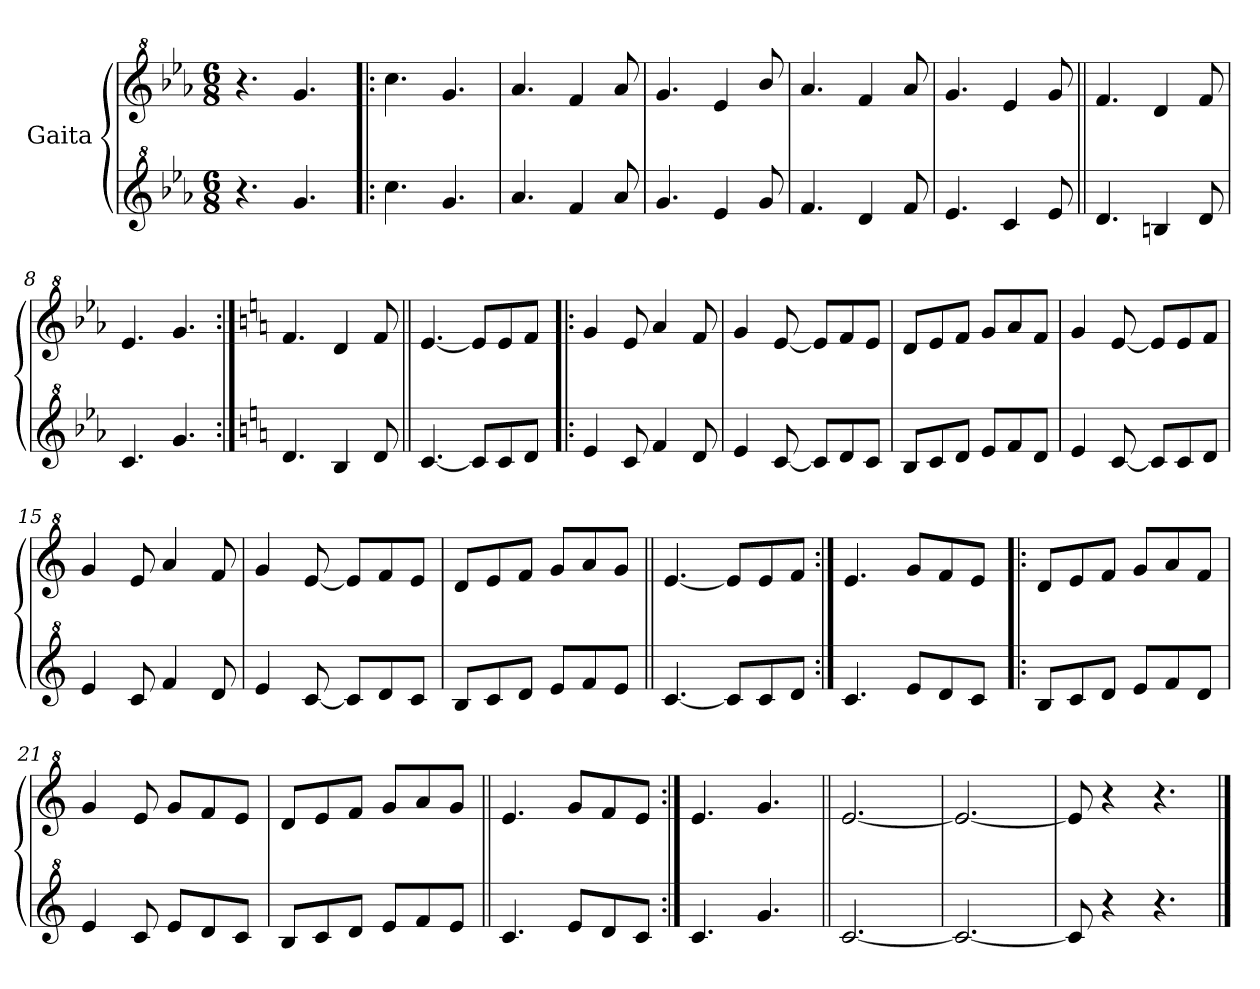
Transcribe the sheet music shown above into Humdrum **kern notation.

**kern	**kern
*part2	*part1
*staff2	*staff1
*I"Gaita	*I"Gaita
*clefG^2	*clefG^2
*k[b-e-a-]	*k[b-e-a-]
*M6/8	*M6/8
*MM204	*MM204
=1	=1
4.r	4.r
4.gg/	4.gg/
=2!|:	=2!|:
4.ccc\	4.ccc\
4.gg/	4.gg/
=3	=3
4.aa-/	4.aa-/
4ff/	4ff/
8aa-/	8aa-/
=4	=4
4.gg/	4.gg/
4ee-/	4ee-/
8gg/	8bb-/
=5	=5
4.ff/	4.aa-/
4dd/	4ff/
8ff/	8aa-/
=6	=6
4.ee-/	4.gg/
4cc/	4ee-/
8ee-/	8gg/
=7||	=7||
4.dd/	4.ff/
4bn/	4dd/
8dd/	8ff/
=8	=8
4.cc/	4.ee-/
4.gg/	4.gg/
=9:|!	=9:|!
*k[]	*k[]
4.dd/	4.ff/
4b/	4dd/
8dd/	8ff/
!!LO:LB:g=z
=10||	=10||
[4.cc/	[4.ee/
8cc/L]	8ee/L]
8cc/	8ee/
8dd/J	8ff/J
=11!|:	=11!|:
4ee/	4gg/
8cc/	8ee/
4ff/	4aa/
8dd/	8ff/
=12	=12
4ee/	4gg/
[8cc/	[8ee/
8cc/L]	8ee/L]
8dd/	8ff/
8cc/J	8ee/J
=13	=13
8b/L	8dd/L
8cc/	8ee/
8dd/J	8ff/J
8ee/L	8gg/L
8ff/	8aa/
8dd/J	8ff/J
=14	=14
4ee/	4gg/
[8cc/	[8ee/
8cc/L]	8ee/L]
8cc/	8ee/
8dd/J	8ff/J
=15	=15
4ee/	4gg/
8cc/	8ee/
4ff/	4aa/
8dd/	8ff/
=16	=16
4ee/	4gg/
[8cc/	[8ee/
8cc/L]	8ee/L]
8dd/	8ff/
8cc/J	8ee/J
!!LO:LB:g=z
=17	=17
8b/L	8dd/L
8cc/	8ee/
8dd/J	8ff/J
8ee/L	8gg/L
8ff/	8aa/
8ee/J	8gg/J
=18||	=18||
[4.cc/	[4.ee/
8cc/L]	8ee/L]
8cc/	8ee/
8dd/J	8ff/J
=19:|!	=19:|!
4.cc/	4.ee/
8ee/L	8gg/L
8dd/	8ff/
8cc/J	8ee/J
=20!|:	=20!|:
8b/L	8dd/L
8cc/	8ee/
8dd/J	8ff/J
8ee/L	8gg/L
8ff/	8aa/
8dd/J	8ff/J
=21	=21
4ee/	4gg/
8cc/	8ee/
8ee/L	8gg/L
8dd/	8ff/
8cc/J	8ee/J
=22	=22
8b/L	8dd/L
8cc/	8ee/
8dd/J	8ff/J
8ee/L	8gg/L
8ff/	8aa/
8ee/J	8gg/J
=23||	=23||
4.cc/	4.ee/
8ee/L	8gg/L
8dd/	8ff/
8cc/J	8ee/J
!!LO:LB:g=z
=24:|!	=24:|!
4.cc/	4.ee/
4.gg/	4.gg/
=25||	=25||
[2.cc/	[2.ee/
=26	=26
2.cc/_	2.ee/_
=27	=27
8cc/]	8ee/]
4r	4r
4.r	4.r
==	==
*-	*-
